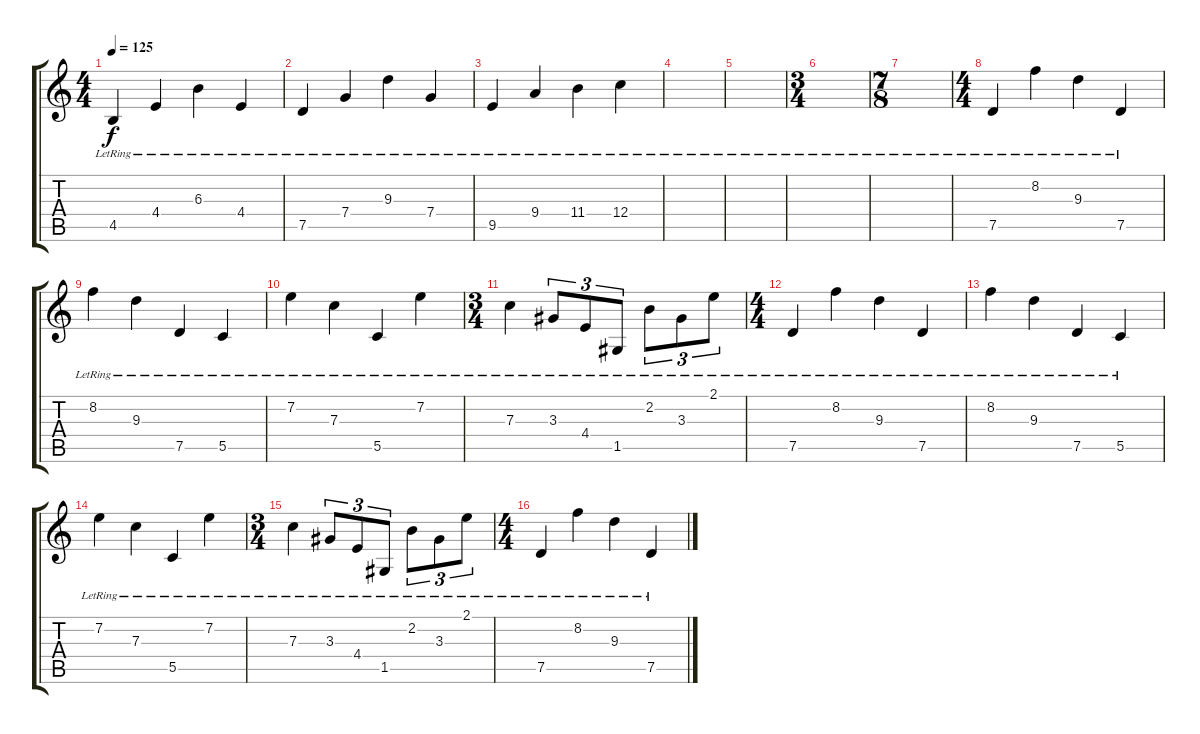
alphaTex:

\track "" {instrument distortionguitar}
\staff {score tabs}
\tuning (D4 A3 F3 C3 G2 C2) {hide}
\ts (4 4)
\tempo 125
\clef g2
\ks c
4.5{lr}.4{dy f} 4.4{lr}.4 6.3{lr}.4 4.4{lr}.4 |
7.5{lr}.4 7.4{lr}.4 9.3{lr}.4 7.4{lr}.4 |
9.5{lr}.4 9.4{lr}.4 11.4{lr}.4 12.4{lr}.4 |
|
|
\ts (3 4)
|
\ts (7 8)
|
\ts (4 4)
7.5{lr}.4{instrument acousticguitarsteel} 8.2{lr}.4 9.3{lr}.4 7.5{lr}.4 |
8.2{lr}.4 9.3{lr}.4 7.5{lr}.4 5.5{lr}.4 |
7.2{lr}.4 7.3{lr}.4 5.5{lr}.4 7.2{lr}.4 |
\ts (3 4)
7.3{lr}.4 3.3{lr}.8{tu (3 2)} 4.4{lr}.8{tu (3 2)} 1.5{lr}.8{tu (3 2)} 2.2{lr}.8{tu (3 2)} 3.3{lr}.8{tu (3 2)} 2.1{lr}.8{tu (3 2)} |
\ts (4 4)
7.5{lr}.4{instrument acousticguitarsteel} 8.2{lr}.4 9.3{lr}.4 7.5{lr}.4 |
8.2{lr}.4 9.3{lr}.4 7.5{lr}.4 5.5{lr}.4 |
7.2{lr}.4 7.3{lr}.4 5.5{lr}.4 7.2{lr}.4 |
\ts (3 4)
7.3{lr}.4 3.3{lr}.8{tu (3 2)} 4.4{lr}.8{tu (3 2)} 1.5{lr}.8{tu (3 2)} 2.2{lr}.8{tu (3 2)} 3.3{lr}.8{tu (3 2)} 2.1{lr}.8{tu (3 2)} |
\ts (4 4)
7.5{lr}.4{instrument acousticguitarsteel} 8.2{lr}.4 9.3{lr}.4 7.5{lr}.4
